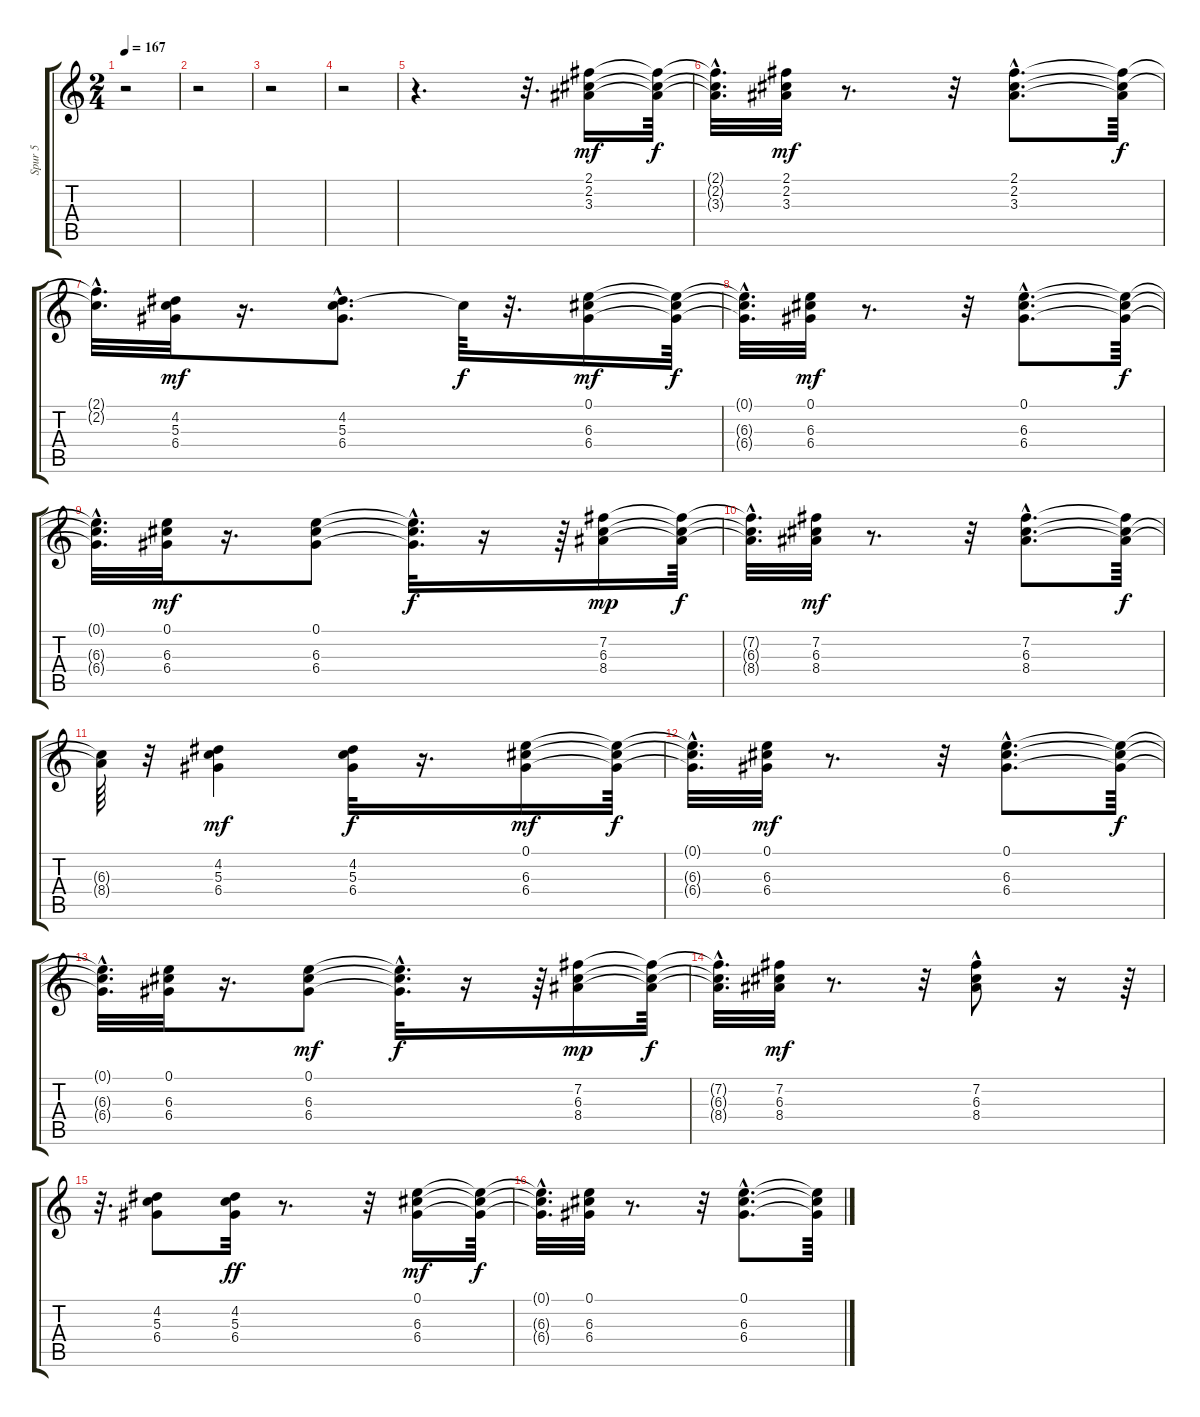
\track ("Spur 5" "Spur 5") {instrument acousticguitarsteel}
\staff {score tabs}
\tuning (E4 B3 G3 D3 A2 E2) {hide}
\ts (2 4)
\tempo 167
\clef g2
\ks c
r.2{dy mf instrument acousticguitarsteel} |
r.2 |
r.2 |
r.2 |
r.4{d} r.32{d} (2.1 2.2 3.3).16{volume 12 balance 8 instrument acousticguitarsteel} (2.1{t} 2.2{t} 3.3{t}).64{dy f} |
(2.1{hac t} 2.2{hac t} 3.3{hac t}).32{d} (2.1 2.2 3.3).32{dy mf} r.8{d} r.32 (2.1{hac} 2.2{hac} 3.3{hac}).8{d} (2.1{t} 2.2{t} 3.3{t}).64{dy f} |
(2.1{t} 2.2{hac t}).32{d} (4.2 5.3 6.4).32{dy mf} r.16{d} (4.2{hac} 5.3{hac} 6.4{hac}).8{d} 5.3{t}.64{dy f} r.32{d} (0.1 6.3 6.4).16{dy mf} (0.1{t} 6.3{t} 6.4{t}).64{dy f} |
(0.1{hac t} 6.3{hac t} 6.4{hac t}).32{d} (0.1 6.3 6.4).32{dy mf} r.8{d} r.32 (0.1{hac} 6.3{hac} 6.4{hac}).8{d} (0.1{t} 6.3{t} 6.4{t}).64{dy f} |
(0.1{hac t} 6.3{hac t} 6.4{hac t}).32{d} (0.1 6.3 6.4).32{dy mf} r.16{d} (0.1 6.3 6.4).8 (0.1{hac t} 6.3{t} 6.4{t}).32{d dy f} r.16 r.64 (7.2 6.3 8.4).16{dy mp} (7.2{t} 6.3{t} 8.4{t}).64{dy f} |
(7.2{hac t} 6.3{hac t} 8.4{hac t}).32{d} (7.2 6.3 8.4).32{dy mf} r.8{d} r.32 (7.2{hac} 6.3{hac} 8.4{hac}).8{d} (7.2{t} 6.3{t} 8.4{t}).64{dy f} |
(6.3{t} 8.4{t}).64 r.32 (4.2 5.3 6.4).4{dy mf} (4.2 5.3 6.4).32{dy f} r.16{d} (0.1 6.3 6.4).16{dy mf} (0.1{t} 6.3{t} 6.4{t}).64{dy f} |
(0.1{hac t} 6.3{hac t} 6.4{hac t}).32{d} (0.1 6.3 6.4).32{dy mf} r.8{d} r.32 (0.1{hac} 6.3{hac} 6.4{hac}).8{d} (0.1{t} 6.3{t} 6.4{t}).64{dy f} |
(0.1{hac t} 6.3{hac t} 6.4{hac t}).32{d} (0.1 6.3 6.4).32 r.16{d} (0.1 6.3 6.4).8{dy mf} (0.1{hac t} 6.3{t} 6.4{t}).32{d dy f} r.16 r.64 (7.2 6.3 8.4).16{dy mp} (7.2{t} 6.3{t} 8.4{t}).64{dy f} |
(7.2{hac t} 6.3{hac t} 8.4{hac t}).32{d} (7.2 6.3 8.4).32{dy mf} r.8{d} r.32 (7.2{hac} 6.3 8.4).8 r.16 r.64 |
r.32{d} (4.2 5.3 6.4).8 (4.2 5.3 6.4).32{dy ff} r.8{d} r.32 (0.1 6.3 6.4).16{dy mf} (0.1{t} 6.3{t} 6.4{t}).64{dy f} |
(0.1{hac t} 6.3{hac t} 6.4{hac t}).32{d} (0.1 6.3 6.4).32 r.8{d} r.32 (0.1{hac} 6.3{hac} 6.4{hac}).8{d} (0.1{t} 6.3{t} 6.4{t}).64
